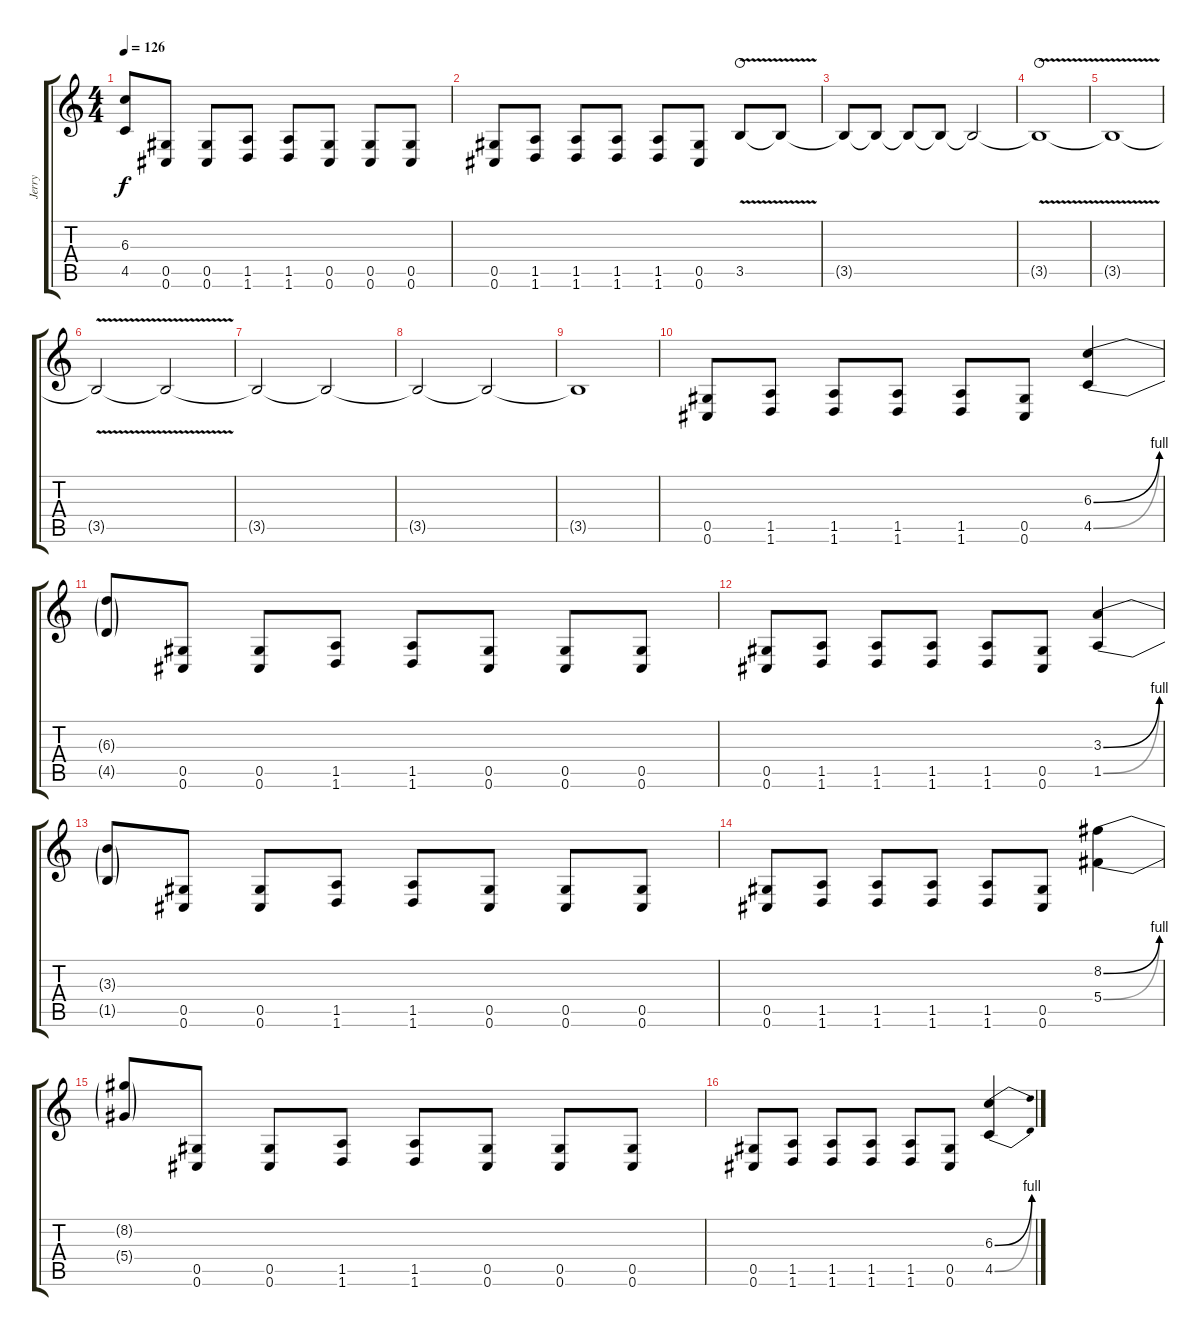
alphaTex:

\track ("Jerry" "Jerry") {instrument distortionguitar}
\staff {score tabs}
\tuning (Eb4 Bb3 Gb3 Db3 Ab2 Db2) {hide}
\ts (4 4)
\tempo 126
\clef g2
\ks c
(6.3{t} 4.5{t}).8{dy f} (0.5 0.6).8 (0.5 0.6).8 (1.5 1.6).8 (1.5 1.6).8 (0.5 0.6).8 (0.5 0.6).8 (0.5 0.6).8 |
(0.5 0.6).8 (1.5 1.6).8 (1.5 1.6).8 (1.5 1.6).8 (1.5 1.6).8 (0.5 0.6).8 3.5{v}.8{waho} 3.5{t}.8 |
3.5{t}.8 3.5{t}.8 3.5{t}.8 3.5{t}.8 3.5{t}.2 |
3.5{v t}.1{waho} |
3.5{v t}.1 |
3.5{v t}.2 3.5{t}.2 |
3.5{t}.2 3.5{t}.2 |
3.5{t}.2 3.5{t}.2 |
3.5{t}.1 |
(0.5 0.6).8 (1.5 1.6).8 (1.5 1.6).8 (1.5 1.6).8 (1.5 1.6).8 (0.5 0.6).8 (6.3{be (bend 0 0 60 4)} 4.5{be (bend 0 0 60 4)}).4 |
(6.3{t} 4.5{t}).8 (0.5 0.6).8 (0.5 0.6).8 (1.5 1.6).8 (1.5 1.6).8 (0.5 0.6).8 (0.5 0.6).8 (0.5 0.6).8 |
(0.5 0.6).8 (1.5 1.6).8 (1.5 1.6).8 (1.5 1.6).8 (1.5 1.6).8 (0.5 0.6).8 (3.3{be (bend 0 0 60 4)} 1.5{be (bend 0 0 60 4)}).4 |
(3.3{t} 1.5{t}).8 (0.5 0.6).8 (0.5 0.6).8 (1.5 1.6).8 (1.5 1.6).8 (0.5 0.6).8 (0.5 0.6).8 (0.5 0.6).8 |
(0.5 0.6).8 (1.5 1.6).8 (1.5 1.6).8 (1.5 1.6).8 (1.5 1.6).8 (0.5 0.6).8 (8.2{be (bend 0 0 60 4)} 5.4{be (bend 0 0 60 4)}).4 |
(8.2{t} 5.4{t}).8 (0.5 0.6).8 (0.5 0.6).8 (1.5 1.6).8 (1.5 1.6).8 (0.5 0.6).8 (0.5 0.6).8 (0.5 0.6).8 |
(0.5 0.6).8 (1.5 1.6).8 (1.5 1.6).8 (1.5 1.6).8 (1.5 1.6).8 (0.5 0.6).8 (6.3{be (bend 0 0 60 4)} 4.5{be (bend 0 0 60 4)}).4
